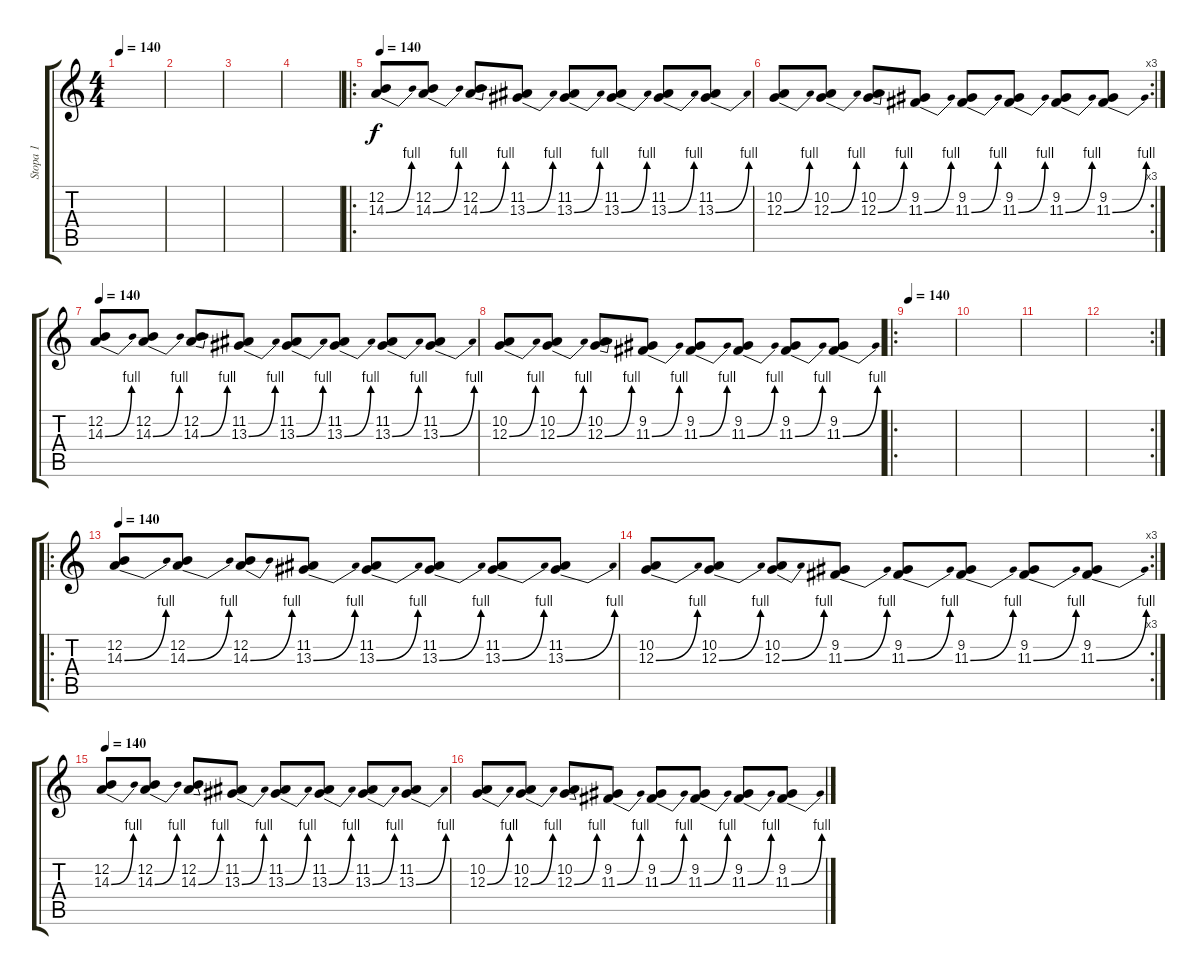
\track ("Stopa 1" "Stopa 1") {instrument synthstrings1}
\staff {score tabs}
\tuning (E4 B3 G3 D3 A2 E2) {hide}
\ts (4 4)
\tempo 140
\clef g2
\ks c
|
|
|
|
\ro
\tempo 140
(12.2 14.3{be (bend 0 0 60 4)}).8{instrument overdrivenguitar} (12.2 14.3{be (bend 0 0 60 4)}).8 (12.2 14.3{be (bend 0 0 60 4)}).8 (11.2 13.3{be (bend 0 0 60 4)}).8 (11.2 13.3{be (bend 0 0 60 4)}).8 (11.2 13.3{be (bend 0 0 60 4)}).8 (11.2 13.3{be (bend 0 0 60 4)}).8 (11.2 13.3{be (bend 0 0 60 4)}).8 |
\rc 3
(10.2 12.3{be (bend 0 0 60 4)}).8 (10.2 12.3{be (bend 0 0 60 4)}).8 (10.2 12.3{be (bend 0 0 60 4)}).8 (9.2 11.3{be (bend 0 0 60 4)}).8 (9.2 11.3{be (bend 0 0 60 4)}).8 (9.2 11.3{be (bend 0 0 60 4)}).8 (9.2 11.3{be (bend 0 0 60 4)}).8 (9.2 11.3{be (bend 0 0 60 4)}).8 |
\tempo 140
(12.2 14.3{be (bend 0 0 60 4)}).8{instrument overdrivenguitar} (12.2 14.3{be (bend 0 0 60 4)}).8 (12.2 14.3{be (bend 0 0 60 4)}).8 (11.2 13.3{be (bend 0 0 60 4)}).8 (11.2 13.3{be (bend 0 0 60 4)}).8 (11.2 13.3{be (bend 0 0 60 4)}).8 (11.2 13.3{be (bend 0 0 60 4)}).8 (11.2 13.3{be (bend 0 0 60 4)}).8 |
(10.2 12.3{be (bend 0 0 60 4)}).8 (10.2 12.3{be (bend 0 0 60 4)}).8 (10.2 12.3{be (bend 0 0 60 4)}).8 (9.2 11.3{be (bend 0 0 60 4)}).8 (9.2 11.3{be (bend 0 0 60 4)}).8 (9.2 11.3{be (bend 0 0 60 4)}).8 (9.2 11.3{be (bend 0 0 60 4)}).8 (9.2 11.3{be (bend 0 0 60 4)}).8 |
\ro
\tempo 140
|
|
|
\rc 2
|
\ro
\tempo 140
(12.2 14.3{be (bend 0 0 60 4)}).8{instrument overdrivenguitar} (12.2 14.3{be (bend 0 0 60 4)}).8 (12.2 14.3{be (bend 0 0 60 4)}).8 (11.2 13.3{be (bend 0 0 60 4)}).8 (11.2 13.3{be (bend 0 0 60 4)}).8 (11.2 13.3{be (bend 0 0 60 4)}).8 (11.2 13.3{be (bend 0 0 60 4)}).8 (11.2 13.3{be (bend 0 0 60 4)}).8 |
\rc 3
(10.2 12.3{be (bend 0 0 60 4)}).8 (10.2 12.3{be (bend 0 0 60 4)}).8 (10.2 12.3{be (bend 0 0 60 4)}).8 (9.2 11.3{be (bend 0 0 60 4)}).8 (9.2 11.3{be (bend 0 0 60 4)}).8 (9.2 11.3{be (bend 0 0 60 4)}).8 (9.2 11.3{be (bend 0 0 60 4)}).8 (9.2 11.3{be (bend 0 0 60 4)}).8 |
\tempo 140
(12.2 14.3{be (bend 0 0 60 4)}).8{instrument overdrivenguitar} (12.2 14.3{be (bend 0 0 60 4)}).8 (12.2 14.3{be (bend 0 0 60 4)}).8 (11.2 13.3{be (bend 0 0 60 4)}).8 (11.2 13.3{be (bend 0 0 60 4)}).8 (11.2 13.3{be (bend 0 0 60 4)}).8 (11.2 13.3{be (bend 0 0 60 4)}).8 (11.2 13.3{be (bend 0 0 60 4)}).8 |
(10.2 12.3{be (bend 0 0 60 4)}).8 (10.2 12.3{be (bend 0 0 60 4)}).8 (10.2 12.3{be (bend 0 0 60 4)}).8 (9.2 11.3{be (bend 0 0 60 4)}).8 (9.2 11.3{be (bend 0 0 60 4)}).8 (9.2 11.3{be (bend 0 0 60 4)}).8 (9.2 11.3{be (bend 0 0 60 4)}).8 (9.2 11.3{be (bend 0 0 60 4)}).8
